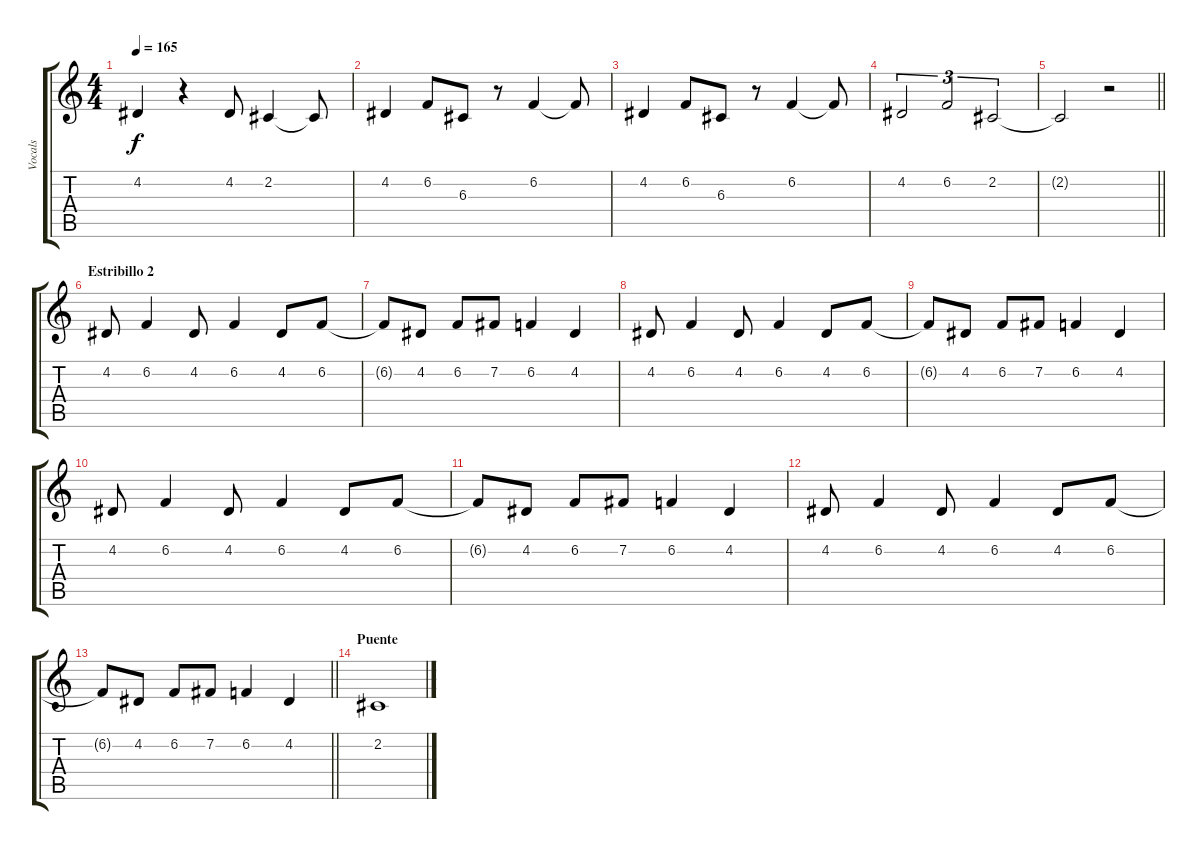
\track ("Vocals" "Vocals") {instrument altosax}
\staff {score tabs}
\tuning (E4 B3 G3 D3 A2 E2) {hide}
\ts (4 4)
\tempo 165
\clef g2
\ks c
4.2{t}.4{dy f} r.4 4.2.8 2.2.4 2.2{t}.8 |
4.2.4 6.2.8 6.3.8 r.8 6.2.4 6.2{t}.8 |
4.2.4 6.2.8 6.3.8 r.8 6.2.4 6.2{t}.8 |
4.2.2{tu (3 2)} 6.2.2{tu (3 2)} 2.2.2{tu (3 2)} |
\barLineRight lightlight
2.2{t}.2 r.2 |
\section ("" "Estribillo 2")
4.2.8 6.2.4 4.2.8 6.2.4 4.2.8 6.2.8 |
6.2{t}.8 4.2.8 6.2.8 7.2.8 6.2.4 4.2.4 |
4.2.8 6.2.4 4.2.8 6.2.4 4.2.8 6.2.8 |
6.2{t}.8 4.2.8 6.2.8 7.2.8 6.2.4 4.2.4 |
4.2.8 6.2.4 4.2.8 6.2.4 4.2.8 6.2.8 |
6.2{t}.8 4.2.8 6.2.8 7.2.8 6.2.4 4.2.4 |
4.2.8 6.2.4 4.2.8 6.2.4 4.2.8 6.2.8 |
\barLineRight lightlight
6.2{t}.8 4.2.8 6.2.8 7.2.8 6.2.4 4.2.4 |
\section ("" "Puente")
2.2.1
